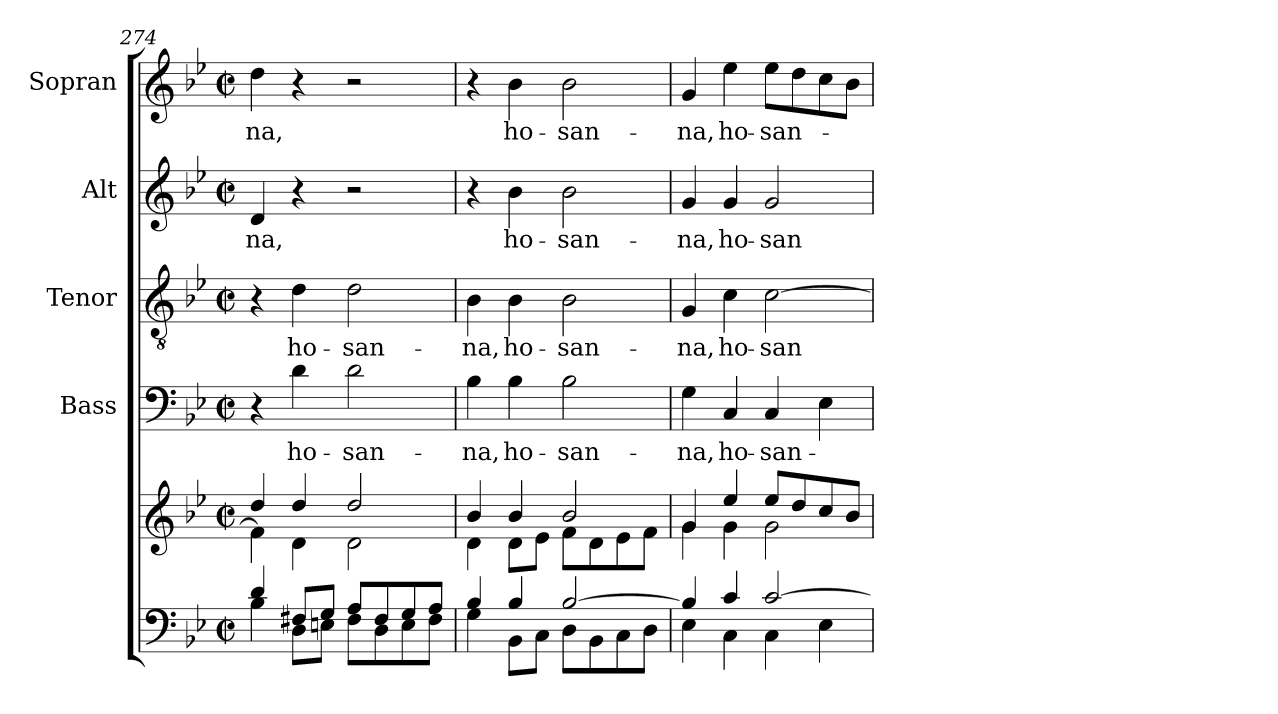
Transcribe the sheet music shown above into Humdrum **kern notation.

**kern	**kern	**kern	**text	**kern	**text	**kern	**text	**kern	**text
*part5	*part5	*part4	*part4	*part3	*part3	*part2	*part2	*part1	*part1
*staff6	*staff5	*staff4	*staff4	*staff3	*staff3	*staff2	*staff2	*staff1	*staff1
*	*	*I"Bass	*	*I"Tenor	*	*I"Alt	*	*I"Sopran	*
*	*	*I'B.	*	*I'T.	*	*I'A.	*	*I'S.	*
!!LO:PB:g=z
*clefF4	*clefG2	*clefF4	*	*clefGv2	*	*clefG2	*	*clefG2	*
*k[b-e-]	*k[b-e-]	*k[b-e-]	*	*k[b-e-]	*	*k[b-e-]	*	*k[b-e-]	*
*B-:	*B-:	*B-:	*	*B-:	*	*B-:	*	*B-:	*
*M2/2	*M2/2	*M2/2	*	*M2/2	*	*M2/2	*	*M2/2	*
*met(c|)	*met(c|)	*met(c|)	*	*met(c|)	*	*met(c|)	*	*met(c|)	*
=274	=274	=274	=274	=274	=274	=274	=274	=274	=274
*^	*^	*	*	*	*	*	*	*	*
!	!	!	!	!	!	!	!	!	!LO:LY:b	!	!LO:LY:b
4d/	4B-\	4dd/	4f\]	4r	.	4r	.	4d/	-na,	4dd\	-na,
!	!	!	!	!	!LO:LY:b	!	!LO:LY:b	!	!	!	!
8F#X/L	8D\L	4dd/	4d\	4d\	ho-	4d\	ho-	4r	.	4r	.
8G/J	8En\J	.	.	.	.	.	.	.	.	.	.
!	!	!	!	!	!LO:LY:b	!	!LO:LY:b	!	!	!	!
8A/L	8F#\L	2dd/	2d\	2d\	-san-	2d\	-san-	2r	.	2r	.
8F#/	8D\	.	.	.	.	.	.	.	.	.	.
8G/	8E\	.	.	.	.	.	.	.	.	.	.
8A/J	8F#\J	.	.	.	.	.	.	.	.	.	.
=275	=275	=275	=275	=275	=275	=275	=275	=275	=275	=275	=275
!	!	!	!	!	!LO:LY:b	!	!LO:LY:b	!	!	!	!
4B-/	4G\	4b-/	4d\	4B-\	-na,	4B-\	-na,	4r	.	4r	.
!	!	!	!	!	!LO:LY:b	!	!LO:LY:b	!	!LO:LY:b	!	!LO:LY:b
4B-/	8BB-\L	4b-/	8d\L	4B-\	ho-	4B-\	ho-	4b-\	ho-	4b-\	ho-
.	8C\J	.	8e-\J	.	.	.	.	.	.	.	.
!	!	!	!	!	!LO:LY:b	!	!LO:LY:b	!	!LO:LY:b	!	!LO:LY:b
[>2B-/	8D\L	2b-/	8f\L	2B-\	-san-	2B-\	-san-	2b-\	-san-	2b-\	-san-
.	8BB-\	.	8d\	.	.	.	.	.	.	.	.
.	8C\	.	8e-\	.	.	.	.	.	.	.	.
.	8D\J	.	8f\J	.	.	.	.	.	.	.	.
=276	=276	=276	=276	=276	=276	=276	=276	=276	=276	=276	=276
!	!	!	!	!	!LO:LY:b	!	!LO:LY:b	!	!LO:LY:b	!	!LO:LY:b
4B-/]	4E-\	4g/	4g\	4G\	-na,	4G/	-na,	4g/	-na,	4g/	-na,
!	!	!	!	!	!LO:LY:b	!	!LO:LY:b	!	!LO:LY:b	!	!LO:LY:b
4c/	4C\	4ee-/	4g\	4C/	ho-	4c\	ho-	4g/	ho-	4ee-\	ho-
!	!	!	!	!	!LO:LY:b	!	!LO:LY:b	!	!LO:LY:b	!	!LO:LY:b
[>2c/	4C\	8ee-/L	2g\	4C/	-san-	[2c\	-san-	2g/	-san-	8ee-\L	-san-
.	.	8dd/	.	.	.	.	.	.	.	8dd\	.
.	4E-\	8cc/	.	4E-\	.	.	.	.	.	8cc\	.
.	.	8b-/J	.	.	.	.	.	.	.	8b-\J	.
*v	*v	*	*	*	*	*	*	*	*	*	*
*	*v	*v	*	*	*	*	*	*	*	*
=	=	=	=	=	=	=	=	=	=
*-	*-	*-	*-	*-	*-	*-	*-	*-	*-
